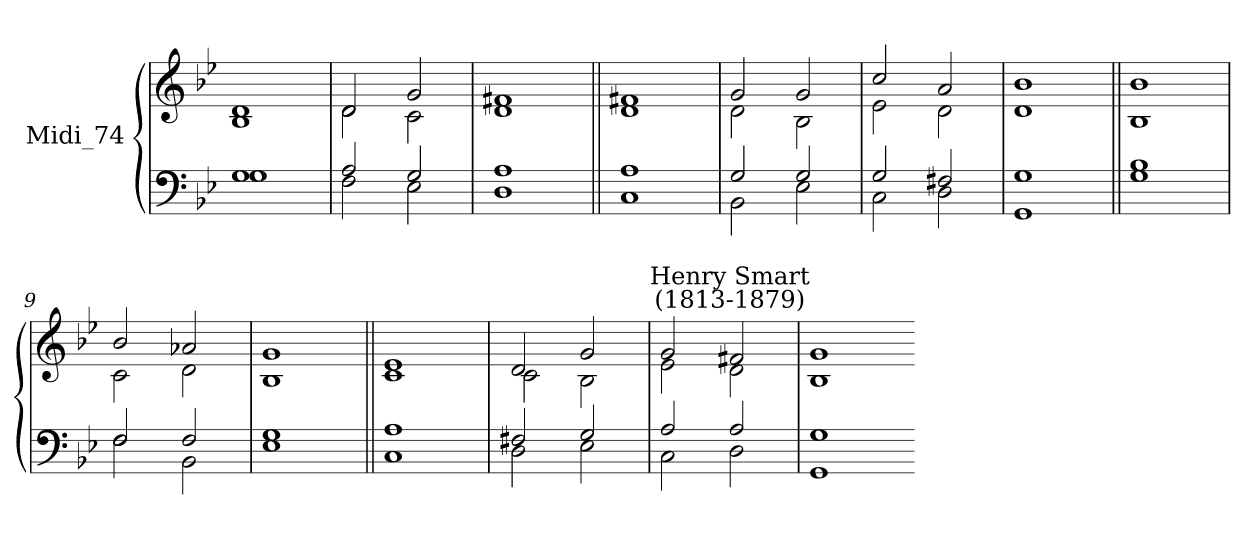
**kern	**kern
*part2	*part1
*staff2	*staff1
*I"Midi_74	*I"Midi_74
*clefF4	*clefG2
*k[b-e-]	*k[b-e-]
*B-:	*B-:
=1	=1
*^	*^
1G/	1G\	1d/	1B-\
=2	=2	=2	=2
2A/	2F\	2d/	2d\
2G/	2E-\	2g/	2c\
=3	=3	=3	=3
1A/	1D\	1f#X/	1d\
=4||	=4||	=4||	=4||
1A/	1C\	1f#X/	1d\
=5	=5	=5	=5
2G/	2BB-\	2g/	2d\
2G/	2E-\	2g/	2B-\
=6	=6	=6	=6
2G/	2C\	2cc/	2e-\
2F#X/	2D\	2a/	2d\
=7	=7	=7	=7
1G/	1GG\	1b-/	1d\
=8||	=8||	=8||	=8||
1B-/	1G\	1b-/	1B-\
=9	=9	=9	=9
2F/	2F\	2b-/	2c\
2F/	2BB-\	2a-X/	2d\
=10	=10	=10	=10
1G/	1E-\	1g/	1B-\
=11||	=11||	=11||	=11||
1A/	1C\	1e-/	1c\
=12	=12	=12	=12
2F#X/	2D\	2d/	2c\
2G/	2E-\	2g/	2B-\
=13	=13	=13	=13
2A/	2C\	2g/	2e-\
!	!	!LO:TX:a:cj:t=Henry Smart\n(1813-1879)	!
2A/	2D\	2f#X/	2d\
=14	=14	=14	=14
1G/	1GG\	1g/	1B-\
*v	*v	*	*
*	*v	*v
=-	=-
*-	*-
